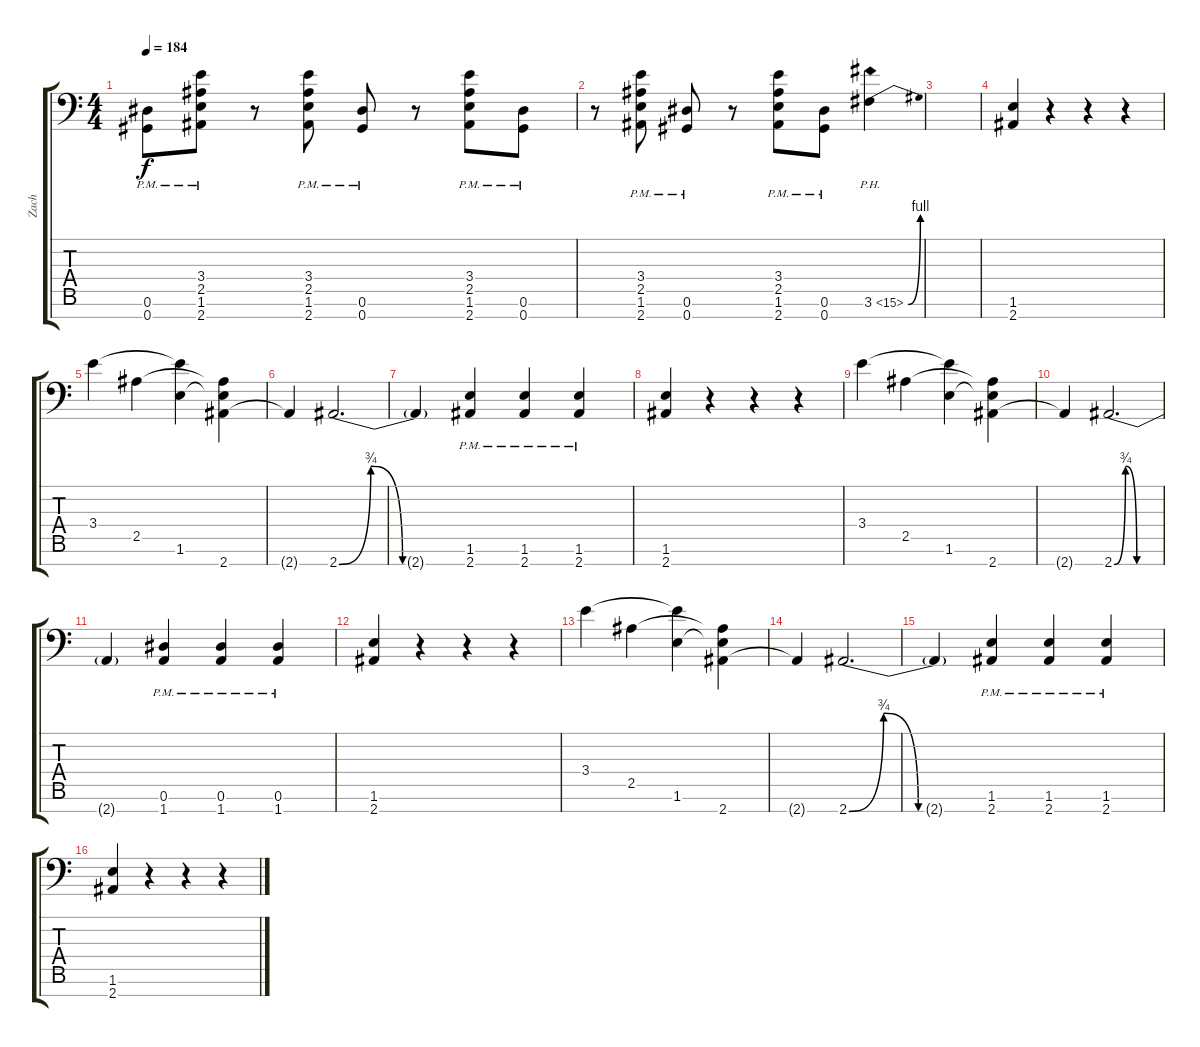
\track ("Zach" "Zach") {instrument distortionguitar}
\staff {score tabs}
\tuning (Eb4 Bb3 Gb3 Db3 Ab2 Eb2 Ab1) {hide}
\ts (4 4)
\tempo 184
\clef f4
\ks c
(0.6 0.7{pm}).8{dy f} (3.4 2.5 1.6 2.7{pm}).8 r.8 (3.4 2.5 1.6 2.7{pm}).8 (0.6 0.7{pm}).8 r.8 (3.4 2.5 1.6 2.7{pm}).8 (0.6 0.7{pm}).8 |
r.8 (3.4 2.5 1.6 2.7{pm}).8 (0.6 0.7{pm}).8 r.8 (3.4 2.5 1.6 2.7{pm}).8 (0.6 0.7{pm}).8 3.6{be (bend 0 0 60 4) ph 12}.4 |
|
(1.6 2.7).4 r.4 r.4 r.4 |
3.4.4 2.5.4 (3.4{t} 1.6).4 (2.5{t} 1.6{t} 2.7).4 |
2.7{t}.4 2.7{be (custom 0 0 15 3 30 0 60 0)}.2{d} |
2.7{t}.4 (1.6{pm} 2.7{pm}).4 (1.6{pm} 2.7{pm}).4 (1.6{pm} 2.7{pm}).4 |
(1.6 2.7).4 r.4 r.4 r.4 |
3.4.4 2.5.4 (3.4{t} 1.6).4 (2.5{t} 1.6{t} 2.7).4 |
2.7{t}.4 2.7{be (custom 0 0 15 3 30 0 60 0)}.2{d} |
2.7{t}.4 (0.6{pm} 1.7{pm}).4 (0.6{pm} 1.7{pm}).4 (0.6{pm} 1.7{pm}).4 |
(1.6 2.7).4 r.4 r.4 r.4 |
3.4.4 2.5.4 (3.4{t} 1.6).4 (2.5{t} 1.6{t} 2.7).4 |
2.7{t}.4 2.7{be (custom 0 0 15 3 30 0 60 0)}.2{d} |
2.7{t}.4 (1.6{pm} 2.7{pm}).4 (1.6{pm} 2.7{pm}).4 (1.6{pm} 2.7{pm}).4 |
(1.6 2.7).4 r.4 r.4 r.4
